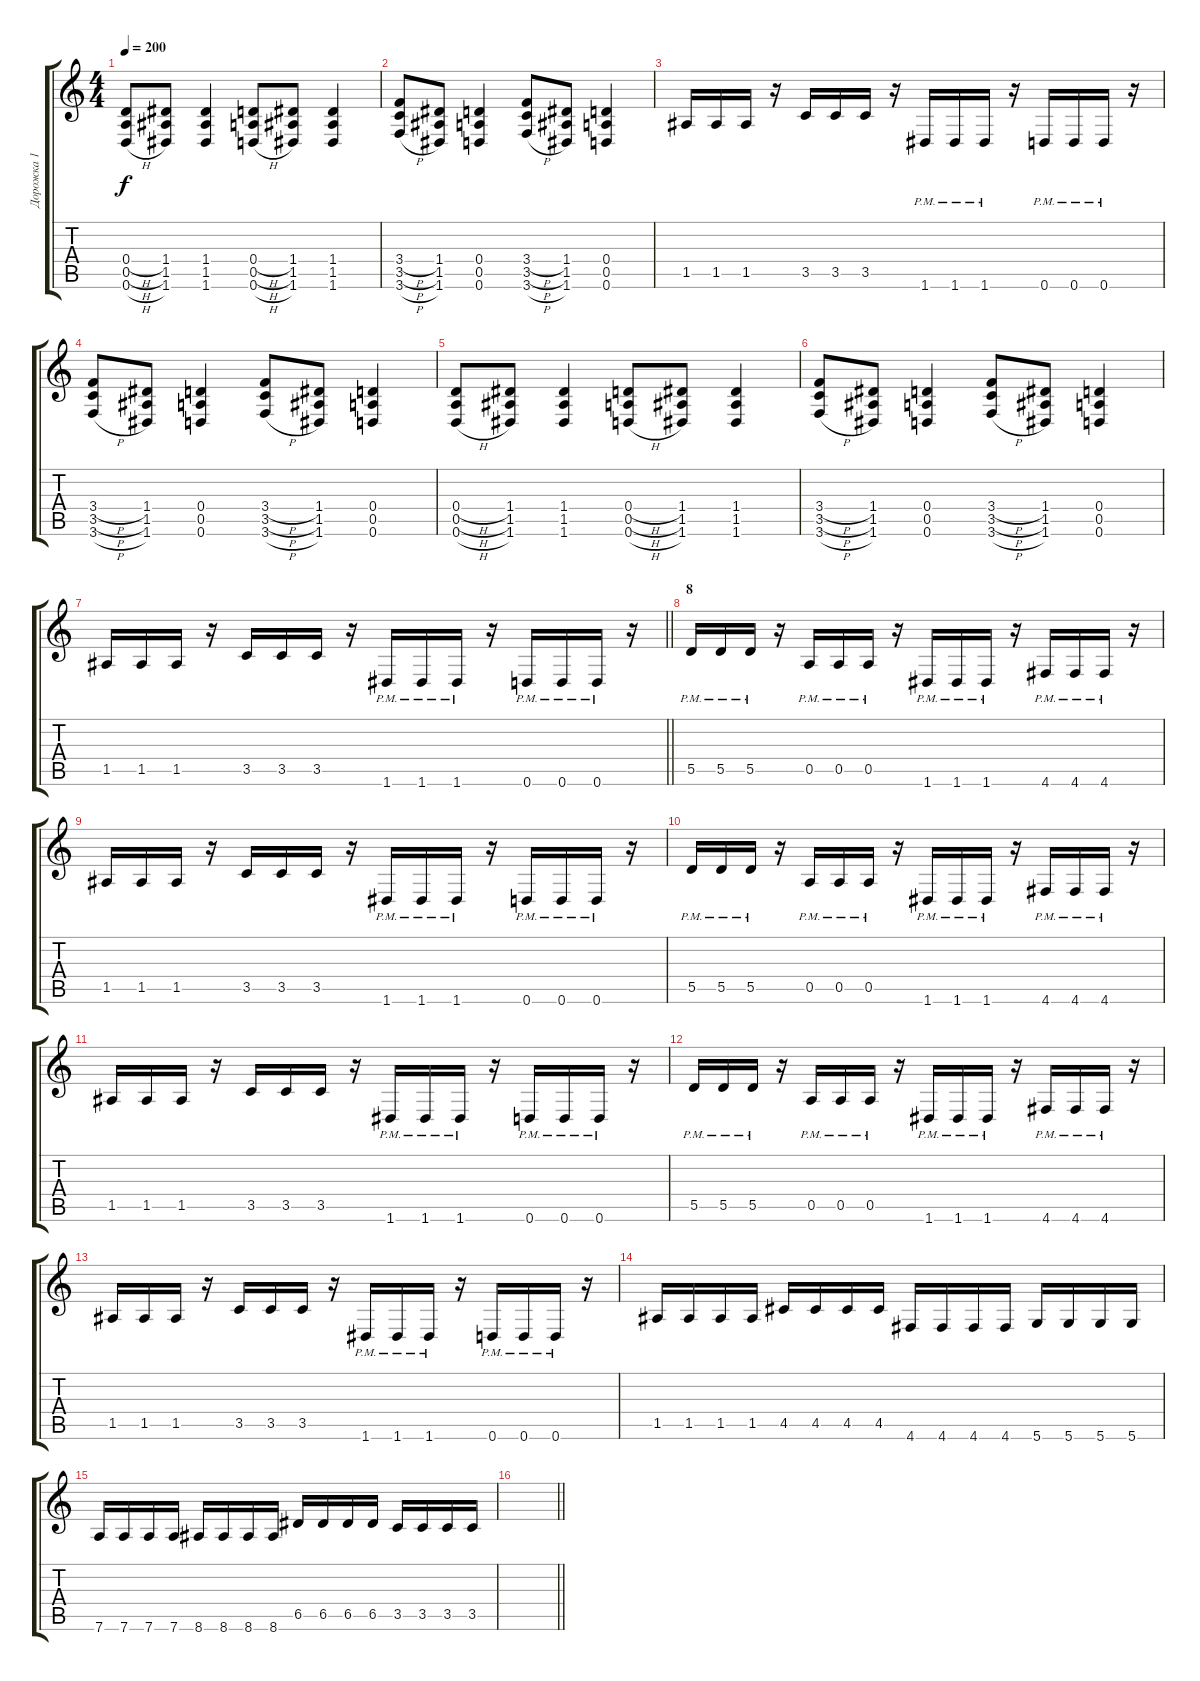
\track ("Дорожка 1" "Дорожка 1") {instrument distortionguitar}
\staff {score tabs}
\tuning (E4 B3 G3 D3 A2 D2) {hide}
\ts (4 4)
\tempo 200
\clef g2
\ks c
(0.4{h} 0.5{h} 0.6{h}).8{dy f} (1.4 1.5 1.6).8 (1.4 1.5 1.6).4 (0.4{h} 0.5{h} 0.6{h}).8 (1.4 1.5 1.6).8 (1.4 1.5 1.6).4 |
(3.4{h} 3.5{h} 3.6{h}).8 (1.4 1.5 1.6).8 (0.4 0.5 0.6).4 (3.4{h} 3.5{h} 3.6{h}).8 (1.4 1.5 1.6).8 (0.4 0.5 0.6).4 |
1.5.16 1.5.16 1.5.16 r.16 3.5.16 3.5.16 3.5.16 r.16 1.6{pm}.16 1.6{pm}.16 1.6{pm}.16 r.16 0.6{pm}.16 0.6{pm}.16 0.6{pm}.16 r.16 |
(3.4{h} 3.5{h} 3.6{h}).8 (1.4 1.5 1.6).8 (0.4 0.5 0.6).4 (3.4{h} 3.5{h} 3.6{h}).8 (1.4 1.5 1.6).8 (0.4 0.5 0.6).4 |
(0.4{h} 0.5{h} 0.6{h}).8 (1.4 1.5 1.6).8 (1.4 1.5 1.6).4 (0.4{h} 0.5{h} 0.6{h}).8 (1.4 1.5 1.6).8 (1.4 1.5 1.6).4 |
(3.4{h} 3.5{h} 3.6{h}).8 (1.4 1.5 1.6).8 (0.4 0.5 0.6).4 (3.4{h} 3.5{h} 3.6{h}).8 (1.4 1.5 1.6).8 (0.4 0.5 0.6).4 |
\barLineRight lightlight
1.5.16 1.5.16 1.5.16 r.16 3.5.16 3.5.16 3.5.16 r.16 1.6{pm}.16 1.6{pm}.16 1.6{pm}.16 r.16 0.6{pm}.16 0.6{pm}.16 0.6{pm}.16 r.16 |
\section ("" "8")
5.5{pm}.16 5.5{pm}.16 5.5{pm}.16 r.16 0.5{pm}.16 0.5{pm}.16 0.5{pm}.16 r.16 1.6{pm}.16 1.6{pm}.16 1.6{pm}.16 r.16 4.6{pm}.16 4.6{pm}.16 4.6{pm}.16 r.16 |
1.5.16 1.5.16 1.5.16 r.16 3.5.16 3.5.16 3.5.16 r.16 1.6{pm}.16 1.6{pm}.16 1.6{pm}.16 r.16 0.6{pm}.16 0.6{pm}.16 0.6{pm}.16 r.16 |
5.5{pm}.16 5.5{pm}.16 5.5{pm}.16 r.16 0.5{pm}.16 0.5{pm}.16 0.5{pm}.16 r.16 1.6{pm}.16 1.6{pm}.16 1.6{pm}.16 r.16 4.6{pm}.16 4.6{pm}.16 4.6{pm}.16 r.16 |
1.5.16 1.5.16 1.5.16 r.16 3.5.16 3.5.16 3.5.16 r.16 1.6{pm}.16 1.6{pm}.16 1.6{pm}.16 r.16 0.6{pm}.16 0.6{pm}.16 0.6{pm}.16 r.16 |
5.5{pm}.16 5.5{pm}.16 5.5{pm}.16 r.16 0.5{pm}.16 0.5{pm}.16 0.5{pm}.16 r.16 1.6{pm}.16 1.6{pm}.16 1.6{pm}.16 r.16 4.6{pm}.16 4.6{pm}.16 4.6{pm}.16 r.16 |
1.5.16 1.5.16 1.5.16 r.16 3.5.16 3.5.16 3.5.16 r.16 1.6{pm}.16 1.6{pm}.16 1.6{pm}.16 r.16 0.6{pm}.16 0.6{pm}.16 0.6{pm}.16 r.16 |
1.5.16 1.5.16 1.5.16 1.5.16 4.5.16 4.5.16 4.5.16 4.5.16 4.6.16 4.6.16 4.6.16 4.6.16 5.6.16 5.6.16 5.6.16 5.6.16 |
7.6.16 7.6.16 7.6.16 7.6.16 8.6.16 8.6.16 8.6.16 8.6.16 6.5.16 6.5.16 6.5.16 6.5.16 3.5.16 3.5.16 3.5.16 3.5.16 |
\barLineRight lightlight
